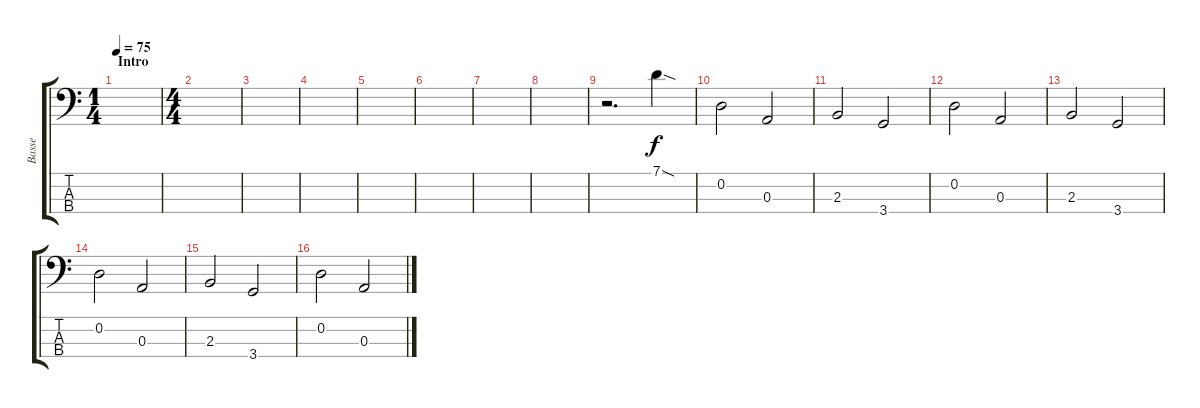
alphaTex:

\track ("Basse" "Basse") {instrument fretlessbass}
\staff {score tabs}
\tuning (G2 D2 A1 E1) {hide}
\ts (1 4)
\section ("" "Intro")
\tempo 75
\clef f4
\ks c
|
\ts (4 4)
|
|
|
|
|
|
|
r.2{d} 7.1{sod}.4 |
0.2.2 0.3.2 |
2.3.2 3.4.2 |
0.2.2 0.3.2 |
2.3.2 3.4.2 |
0.2.2 0.3.2 |
2.3.2 3.4.2 |
0.2.2 0.3.2
